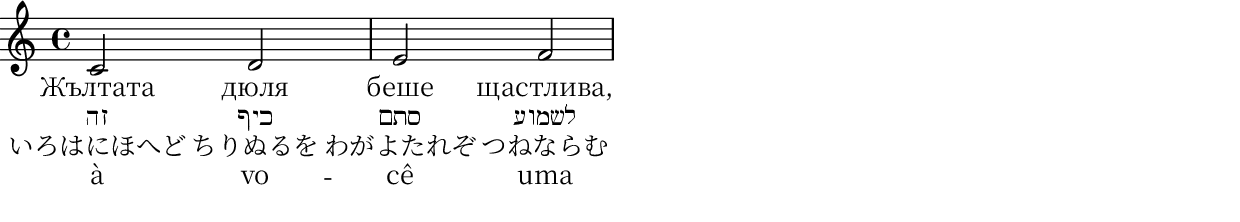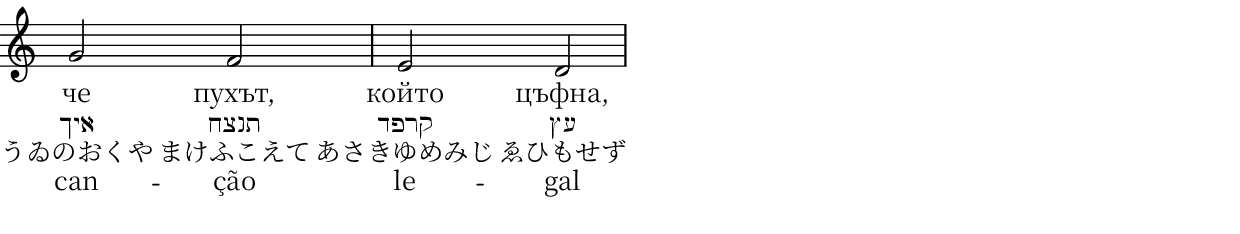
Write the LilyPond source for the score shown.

%% Generated by lilypond-book
%% Options: [exampleindent=10.16\mm,indent=0\mm,line-width=160\mm]
\include "lilypond-book-preamble.ly"


% ****************************************************************
% Start cut-&-pastable-section
% ****************************************************************



\paper {
  indent = 0\mm
  line-width = 160\mm
  % offset the left padding, also add 1mm as lilypond creates cropped
  % images with a little space on the right
  line-width = #(- line-width (* mm  3.000000) (* mm 1))
}

\layout {
  
}





% ****************************************************************
% ly snippet:
% ****************************************************************
\sourcefilename "/home/gub/NewGub/gub/target/linux-x86/src/lilypond-git.sv.gnu.org--lilypond.git-release-unstable/input/regression/utf-8.ly"
\sourcefileline 0
\version "2.19.21"

\header {
  texidoc = "
Various scripts may be used for texts (like titles and lyrics) by
entering them in UTF-8 encoding, and using a Pango based backend.
Depending on the fonts installed, this fragment will render Bulgarian
(Cyrillic), Hebrew, Japanese and Portuguese.
"
}

%{
You may have to install additional fonts.

Red Hat Fedora

  linux-libertine-fonts (Latin, Cyrillic, Hebrew)
  google-noto-serif-jp-fonts (Japanese)

Debian GNU/Linux, Ubuntu

  fonts-linuxlibertine (Latin, Cyrillic, Hebrew)
  fonts-noto-cjk (Japanese)
%}

% 'Linux Libertine' fonts also contain Cyrillic and Hebrew glyphs.
\paper {
  #(define fonts
    (set-global-fonts
     #:roman "Linux Libertine O, Noto Serif CJK JP, Noto Serif JP, serif"
   ))
}

bulgarian = \lyricmode {
  Жълтата дюля беше щастлива, че пухът, който цъфна, замръзна като гьон.
}

hebrew = \lyricmode {
  זה כיף סתם לשמוע איך תנצח קרפד עץ טוב בגן.
}

japanese = \lyricmode {
  いろはにほへど ちりぬるを
  わがよたれぞ  つねならむ
  うゐのおくや  まけふこえて
  あさきゆめみじ ゑひもせず
}

% "a nice song for you"
portuguese = \lyricmode {
  à vo -- cê uma can -- ção le -- gal
}

\paper {
  ragged-right = ##T
}

\relative c' {
  c2 d
  e2 f
  g2 f
  e2 d
}
\addlyrics { \bulgarian }
\addlyrics { \hebrew }
\addlyrics { \japanese }
\addlyrics { \portuguese }



% ****************************************************************
% end ly snippet
% ****************************************************************
